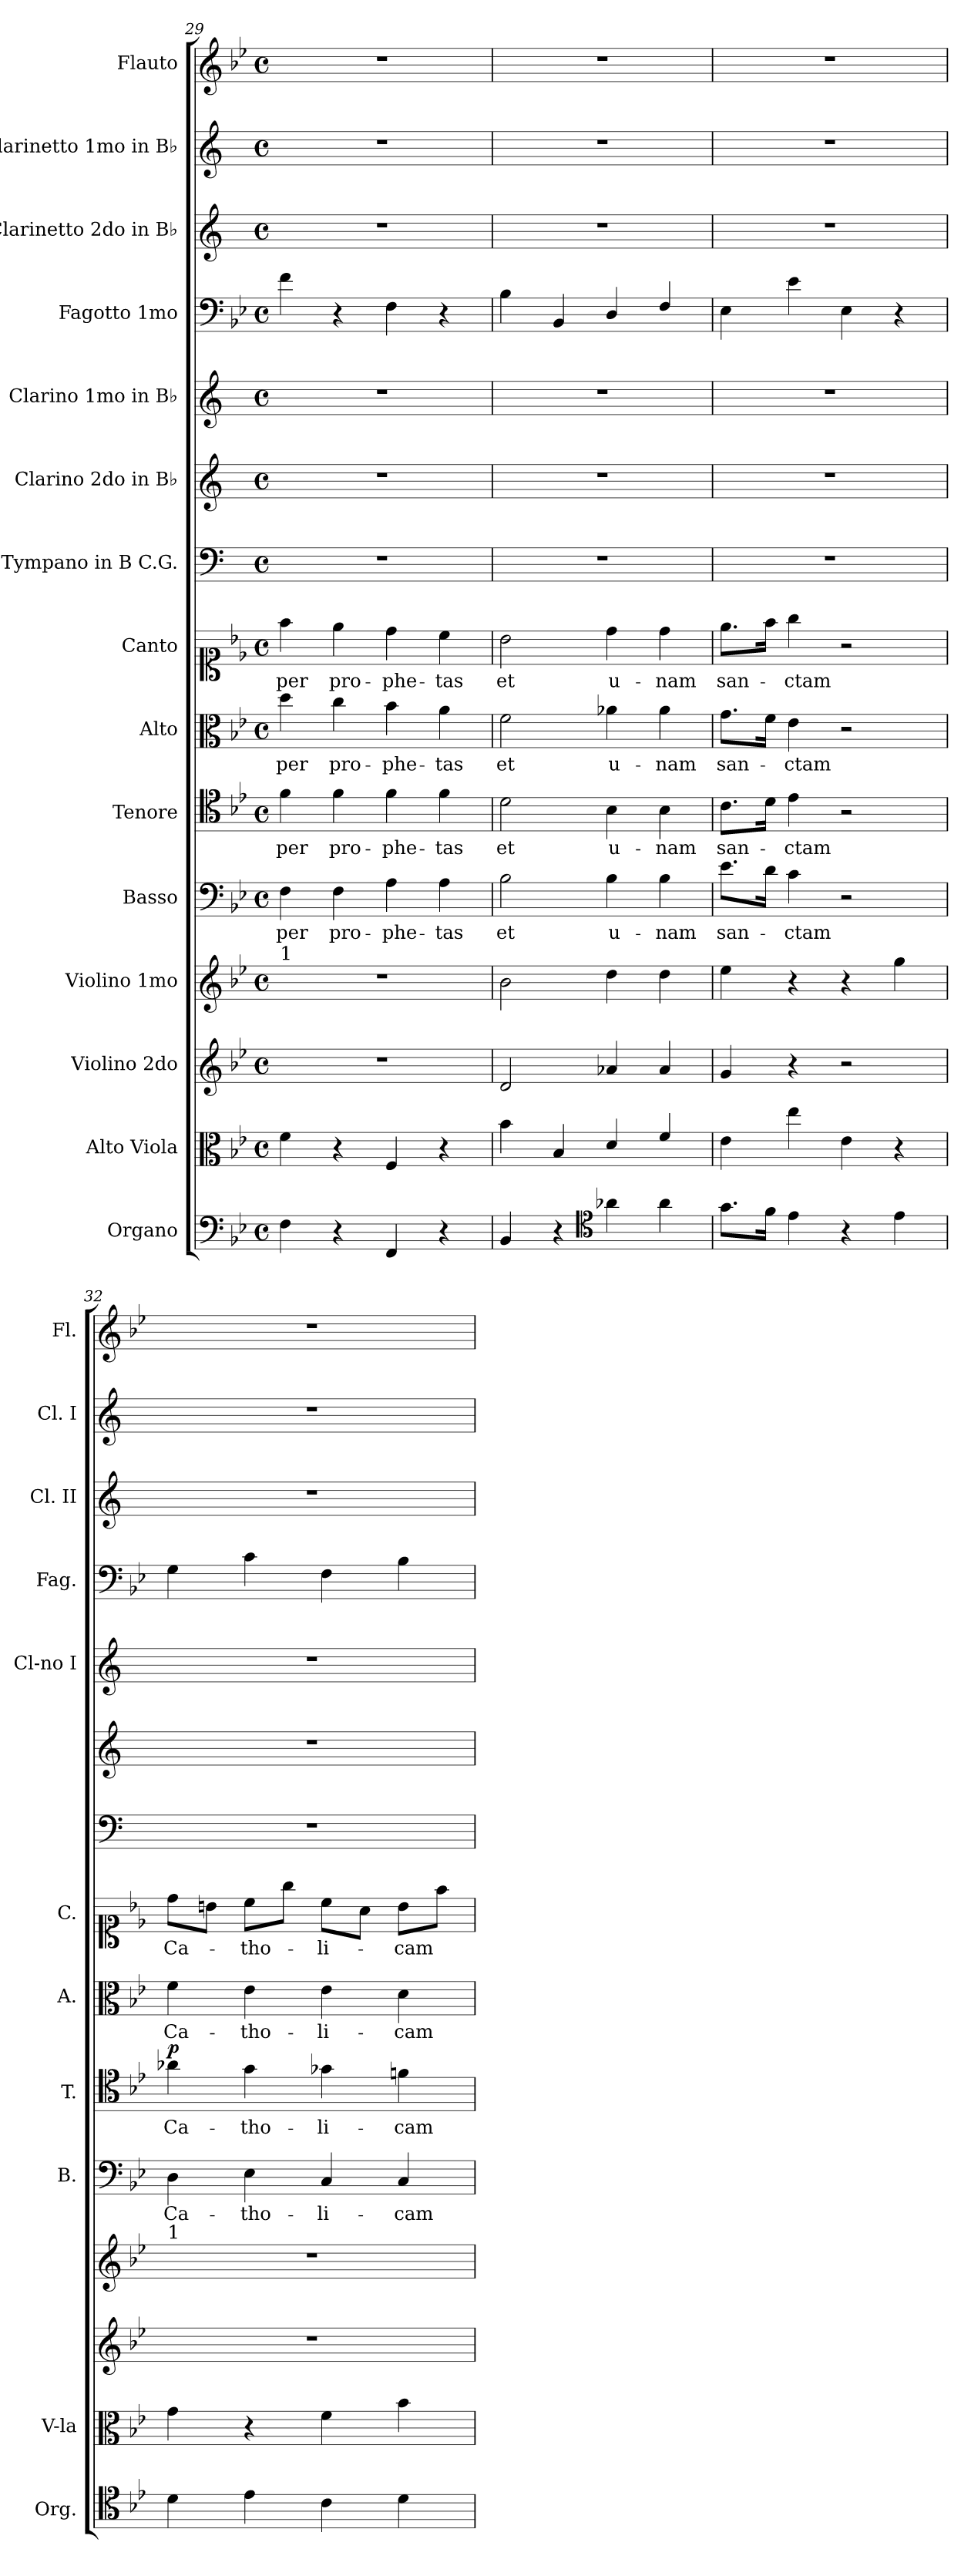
**kern	**kern	**kern	**kern	**kern	**text	**kern	**text	**dynam	**kern	**text	**kern	**text	**kern	**kern	**kern	**kern	**kern	**kern	**kern
*part15	*part14	*part13	*part12	*part11	*part11	*part10	*part10	*part10	*part9	*part9	*part8	*part8	*part7	*part6	*part5	*part4	*part3	*part2	*part1
*staff15	*staff14	*staff13	*staff12	*staff11	*staff11	*staff10	*staff10	*staff10	*staff9	*staff9	*staff8	*staff8	*staff7	*staff6	*staff5	*staff4	*staff3	*staff2	*staff1
*I"Organo	*I"Alto Viola	*I"Violino 2do	*I"Violino 1mo	*I"Basso	*	*I"Tenore	*	*	*I"Alto	*	*I"Canto	*	*I"Tympano in B C.G.	*I"Clarino 2do in B♭	*I"Clarino 1mo in B♭	*I"Fagotto 1mo	*I"Clarinetto 2do in B♭	*I"Clarinetto 1mo in B♭	*I"Flauto
*I'Org.	*I'V-la	*	*	*I'B.	*	*I'T.	*	*	*I'A.	*	*I'C.	*	*	*	*I'Cl-no I	*I'Fag.	*I'Cl. II	*I'Cl. I	*I'Fl.
*clefF4	*clefC3	*clefG2	*clefG2	*clefF4	*	*clefC4	*	*	*clefC3	*	*clefC1	*	*clefF4	*clefG2	*clefG2	*clefF4	*clefG2	*clefG2	*clefG2
*	*	*	*	*	*	*	*	*	*	*	*	*	*ITrd1c2	*ITrd1c2	*ITrd1c2	*	*ITrd1c2	*ITrd1c2	*
*k[b-e-]	*k[b-e-]	*k[b-e-]	*k[b-e-]	*k[b-e-]	*	*k[b-e-]	*	*	*k[b-e-]	*	*k[b-e-]	*	*k[b-e-]	*k[b-e-]	*k[b-e-]	*k[b-e-]	*k[b-e-]	*k[b-e-]	*k[b-e-]
*B-:	*B-:	*B-:	*B-:	*B-:	*	*B-:	*	*	*B-:	*	*B-:	*	*B-:	*B-:	*B-:	*B-:	*B-:	*B-:	*B-:
*M4/4	*M4/4	*M4/4	*M4/4	*M4/4	*	*M4/4	*	*	*M4/4	*	*M4/4	*	*M4/4	*M4/4	*M4/4	*M4/4	*M4/4	*M4/4	*M4/4
*met(c)	*met(c)	*met(c)	*met(c)	*met(c)	*	*met(c)	*	*	*met(c)	*	*met(c)	*	*met(c)	*met(c)	*met(c)	*met(c)	*met(c)	*met(c)	*met(c)
=29	=29	=29	=29	=29	=29	=29	=29	=29	=29	=29	=29	=29	=29	=29	=29	=29	=29	=29	=29
!	!	!	!LO:TX:a:t=1	!	!	!	!	!	!	!	!	!	!	!	!	!	!	!	!
4F\	4f\	1r	1r	4F\	per	4f\	per	.	4dd\	per	4ff\	per	1r	1r	1r	4f\	1r	1r	1r
4r	4r	.	.	4F\	pro-	4f\	pro-	.	4cc\	pro-	4ee-\	pro-	.	.	.	4r	.	.	.
4FF/	4F/	.	.	4A\	-phe-	4f\	-phe-	.	4b-\	-phe-	4dd\	-phe-	.	.	.	4F\	.	.	.
4r	4r	.	.	4A\	-tas	4f\	-tas	.	4a\	-tas	4cc\	-tas	.	.	.	4r	.	.	.
=30	=30	=30	=30	=30	=30	=30	=30	=30	=30	=30	=30	=30	=30	=30	=30	=30	=30	=30	=30
4BB-/	4b-\	2d/	2b-\	2B-\	et	2d\	et	.	2f\	et	2b-\	et	1r	1r	1r	4B-\	1r	1r	1r
4r	4B-/	.	.	.	.	.	.	.	.	.	.	.	.	.	.	4BB-/	.	.	.
*clefC4	*	*	*	*	*	*	*	*	*	*	*	*	*	*	*	*	*	*	*
4a-X\	4d/	4a-X/	4dd\	4B-\	u-	4B-\	u-	.	4a-X\	u-	4dd\	u-	.	.	.	4D/	.	.	.
4a-\	4f/	4a-/	4dd\	4B-\	-nam	4B-\	-nam	.	4a-\	-nam	4dd\	-nam	.	.	.	4F/	.	.	.
=31	=31	=31	=31	=31	=31	=31	=31	=31	=31	=31	=31	=31	=31	=31	=31	=31	=31	=31	=31
8.g\L	4e-\	4g/	4ee-\	8.e-\L	san-	8.c\L	san-	.	8.g\L	san-	8.ee-\L	san-	1r	1r	1r	4E-\	1r	1r	1r
16f\Jk	.	.	.	16d\Jk	.	16d\Jk	.	.	16f\Jk	.	16ff\Jk	.	.	.	.	.	.	.	.
4e-\	4ee-\	4r	4r	4c\	-ctam	4e-\	-ctam	.	4e-\	-ctam	4gg\	-ctam	.	.	.	4e-\	.	.	.
4r	4e-\	2r	4r	2r	.	2r	.	.	2r	.	2r	.	.	.	.	4E-\	.	.	.
4e-\	4r	.	4gg\	.	.	.	.	.	.	.	.	.	.	.	.	4r	.	.	.
=32	=32	=32	=32	=32	=32	=32	=32	=32	=32	=32	=32	=32	=32	=32	=32	=32	=32	=32	=32
!	!	!	!LO:TX:a:t=1	!	!	!	!	!	!	!	!	!	!	!	!	!	!	!	!
!	!	!	!	!	!	!	!	!LO:DY:a	!	!	!	!	!	!	!	!	!	!	!
4d\	4g\	1r	1r	4D\	Ca-	4a-X\	Ca-	p	4f\	Ca-	8dd\L	Ca-	1r	1r	1r	4G\	1r	1r	1r
.	.	.	.	.	.	.	.	.	.	.	8bn\J	.	.	.	.	.	.	.	.
4e-\	4r	.	.	4E-\	-tho-	4g\	-tho-	.	4e-\	-tho-	8cc\L	-tho-	.	.	.	4c\	.	.	.
.	.	.	.	.	.	.	.	.	.	.	8gg\J	.	.	.	.	.	.	.	.
4c\	4f\	.	.	4C/	-li-	4g-X\	-li-	.	4e-\	-li-	8cc\L	-li-	.	.	.	4F\	.	.	.
.	.	.	.	.	.	.	.	.	.	.	8a\J	.	.	.	.	.	.	.	.
4d\	4b-\	.	.	4C/	-cam	4fn\	-cam	.	4d\	-cam	8b\L	-cam	.	.	.	4B-\	.	.	.
.	.	.	.	.	.	.	.	.	.	.	8ff\J	.	.	.	.	.	.	.	.
=	=	=	=	=	=	=	=	=	=	=	=	=	=	=	=	=	=	=	=
*-	*-	*-	*-	*-	*-	*-	*-	*-	*-	*-	*-	*-	*-	*-	*-	*-	*-	*-	*-
